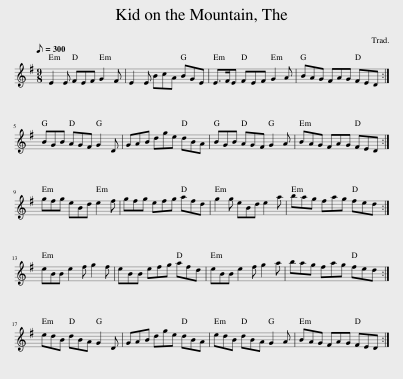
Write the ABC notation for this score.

X:1
L:1/8
Q:1/8=300
M:9/8
I:linebreak $
K:Emin
V:1 treble
V:1
 E2 E FEF G2 F | E2 E BcA BGE | E>FE FEF G2 A | BAG FAG FED :|$ BGB AGF G2 D | %5
 GAB dge dBA | BGB AGF G2 A | BAG FAG FED :|$ gfg eBd e2 f | gfg efg afd | %10
 g2 g eBd e2 a | bag fag fed :|$ eBB e2 f g2 f | eBB efg afd | eBB e2 f g2 a | %15
 bag fag fed :|$ edB dBA G2 D | GAB dge dBA | edB dBA G2 A | BAG FAG FED :| %20
